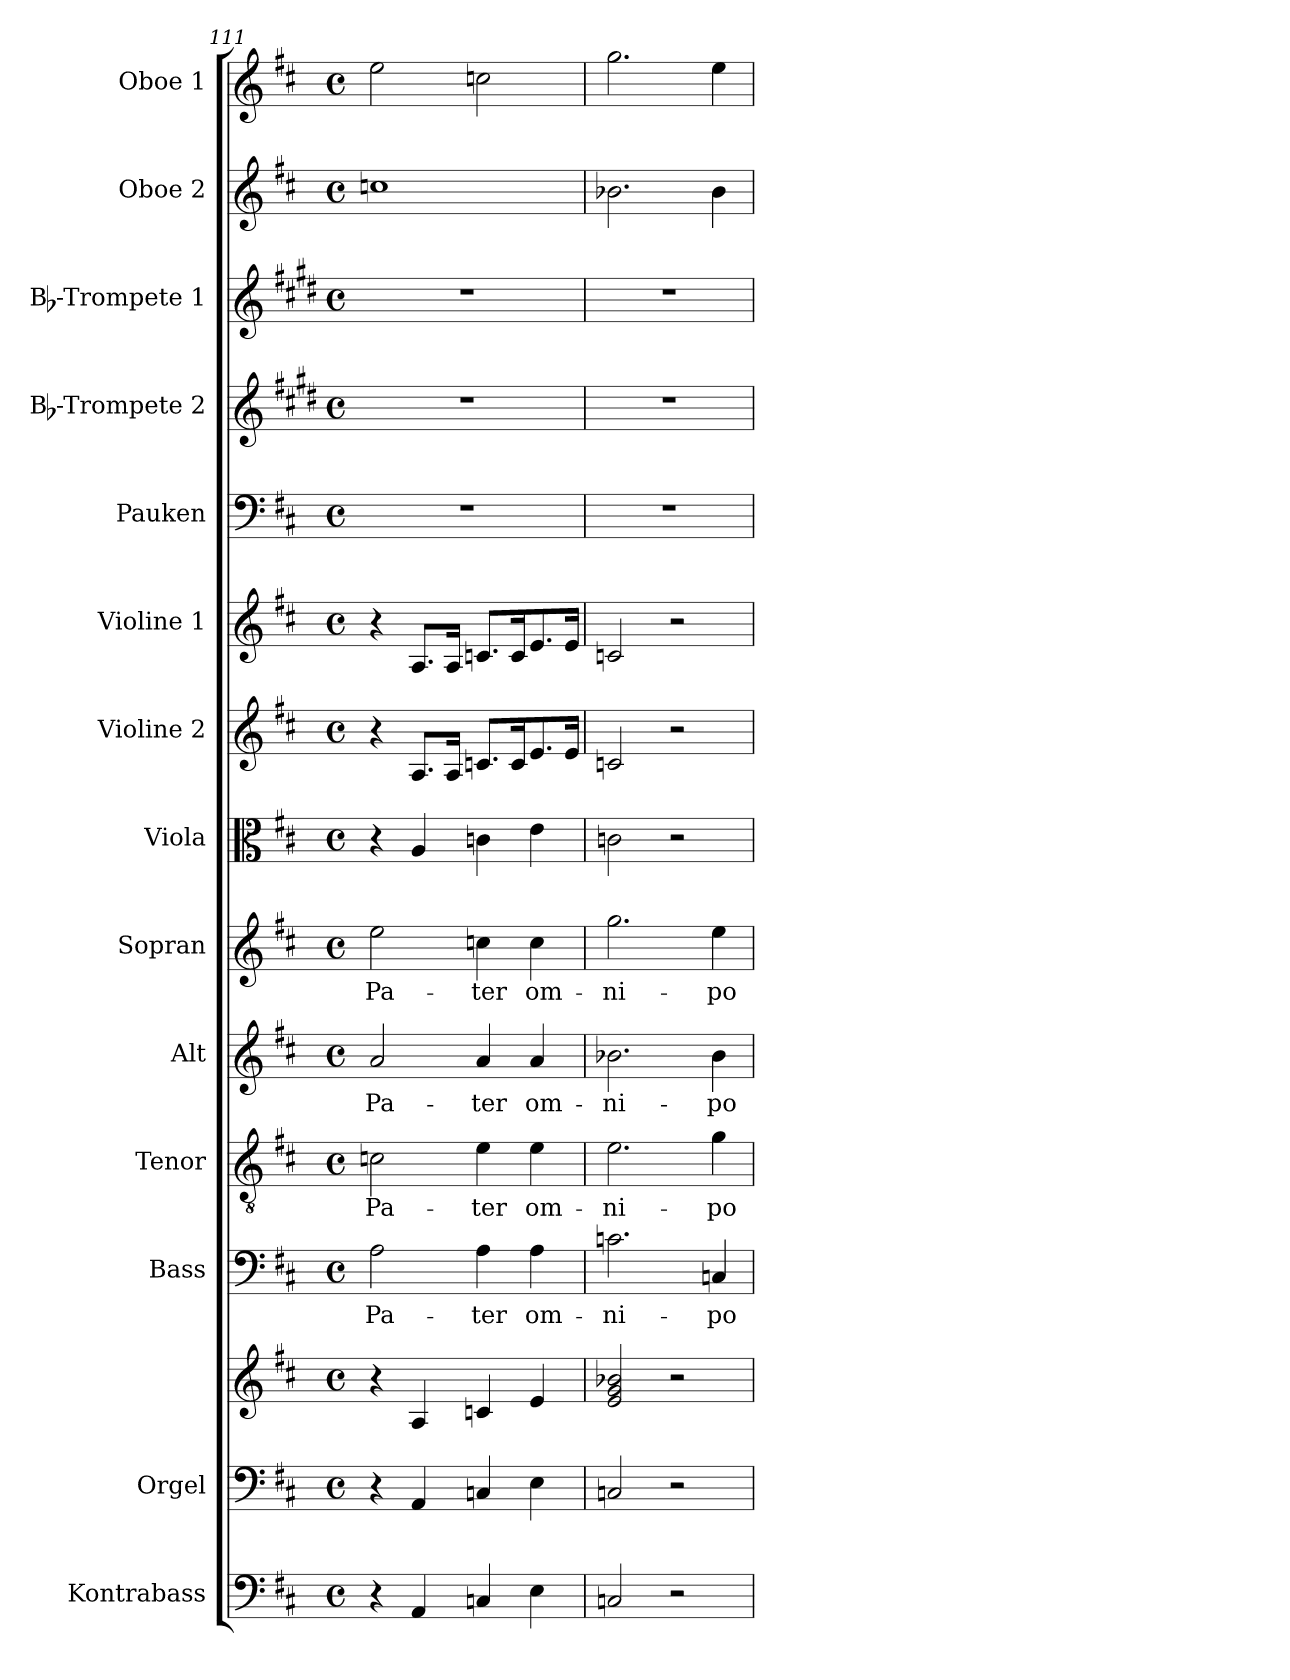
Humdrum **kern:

**kern	**kern	**kern	**kern	**text	**kern	**text	**kern	**text	**kern	**text	**kern	**kern	**kern	**kern	**kern	**kern	**kern	**kern
*part14	*part13	*part13	*part12	*part12	*part11	*part11	*part10	*part10	*part9	*part9	*part8	*part7	*part6	*part5	*part4	*part3	*part2	*part1
*staff15	*staff14	*staff13	*staff12	*staff12	*staff11	*staff11	*staff10	*staff10	*staff9	*staff9	*staff8	*staff7	*staff6	*staff5	*staff4	*staff3	*staff2	*staff1
*I"Kontrabass	*I"Orgel	*	*I"Bass	*	*I"Tenor	*	*I"Alt	*	*I"Sopran	*	*I"Viola	*I"Violine 2	*I"Violine 1	*I"Pauken	*I"Bb-Trompete 2	*I"Bb-Trompete 1	*I"Oboe 2	*I"Oboe 1
*I'Kb.	*I'Org.	*	*I'B.	*	*I'T.	*	*I'A.	*	*I'S.	*	*I'Vla.	*I'Vl. 2	*I'Vl. 1	*I'Pk.	*I'Bb Trp. 2	*I'Bb Trp. 1	*I'Ob. 2	*I'Ob. 1
*clefF4	*clefF4	*clefG2	*clefF4	*	*clefGv2	*	*clefG2	*	*clefG2	*	*clefC3	*clefG2	*clefG2	*clefF4	*clefG2	*clefG2	*clefG2	*clefG2
*ITrd7c12	*	*	*	*	*	*	*	*	*	*	*	*	*	*	*ITrd1c2	*ITrd1c2	*	*
*k[f#c#]	*k[f#c#]	*k[f#c#]	*k[f#c#]	*	*k[f#c#]	*	*k[f#c#]	*	*k[f#c#]	*	*k[f#c#]	*k[f#c#]	*k[f#c#]	*k[f#c#]	*k[f#c#]	*k[f#c#]	*k[f#c#]	*k[f#c#]
*D:	*D:	*D:	*D:	*	*D:	*	*D:	*	*D:	*	*D:	*D:	*D:	*D:	*D:	*D:	*D:	*D:
*M4/4	*M4/4	*M4/4	*M4/4	*	*M4/4	*	*M4/4	*	*M4/4	*	*M4/4	*M4/4	*M4/4	*M4/4	*M4/4	*M4/4	*M4/4	*M4/4
*met(c)	*met(c)	*met(c)	*met(c)	*	*met(c)	*	*met(c)	*	*met(c)	*	*met(c)	*met(c)	*met(c)	*met(c)	*met(c)	*met(c)	*met(c)	*met(c)
=111	=111	=111	=111	=111	=111	=111	=111	=111	=111	=111	=111	=111	=111	=111	=111	=111	=111	=111
!	!	!	!	!LO:LY:b	!	!LO:LY:b	!	!LO:LY:b	!	!LO:LY:b	!	!	!	!	!	!	!	!
4r	4r	4r	2A\	Pa-	2cn\	Pa-	2a/	Pa-	2ee\	Pa-	4r	4r	4r	1r	1r	1r	1ccn	2ee\
4AAA/	4AA/	4A/	.	.	.	.	.	.	.	.	4A/	8.A/L	8.A/L	.	.	.	.	.
.	.	.	.	.	.	.	.	.	.	.	.	16A/Jk	16A/Jk	.	.	.	.	.
!	!	!	!	!LO:LY:b	!	!LO:LY:b	!	!LO:LY:b	!	!LO:LY:b	!	!	!	!	!	!	!	!
4CCn/	4Cn/	4cn/	4A\	-ter	4e\	-ter	4a/	-ter	4ccn\	-ter	4cn\	8.cn/L	8.cn/L	.	.	.	.	2ccn\
.	.	.	.	.	.	.	.	.	.	.	.	16c/k	16c/k	.	.	.	.	.
!	!	!	!	!LO:LY:b	!	!LO:LY:b	!	!LO:LY:b	!	!LO:LY:b	!	!	!	!	!	!	!	!
4EE\	4E\	4e/	4A\	om-	4e\	om-	4a/	om-	4cc\	om-	4e\	8.e/	8.e/	.	.	.	.	.
.	.	.	.	.	.	.	.	.	.	.	.	16e/Jk	16e/Jk	.	.	.	.	.
!!LO:PB:g=z
=112	=112	=112	=112	=112	=112	=112	=112	=112	=112	=112	=112	=112	=112	=112	=112	=112	=112	=112
!	!	!	!	!LO:LY:b	!	!LO:LY:b	!	!LO:LY:b	!	!LO:LY:b	!	!	!	!	!	!	!	!
2CCn/	2Cn/	2e/ 2g/ 2b-X/	2.cn\	-ni-	2.e\	-ni-	2.b-X\	-ni-	2.gg\	-ni-	2cn\	2cn/	2cn/	1r	1r	1r	2.b-X\	2.gg\
2r	2r	2r	.	.	.	.	.	.	.	.	2r	2r	2r	.	.	.	.	.
!	!	!	!	!LO:LY:b	!	!LO:LY:b	!	!LO:LY:b	!	!LO:LY:b	!	!	!	!	!	!	!	!
.	.	.	4Cn/	-po-	4g\	-po-	4b-\	-po-	4ee\	-po-	.	.	.	.	.	.	4b-\	4ee\
=	=	=	=	=	=	=	=	=	=	=	=	=	=	=	=	=	=	=
*-	*-	*-	*-	*-	*-	*-	*-	*-	*-	*-	*-	*-	*-	*-	*-	*-	*-	*-
